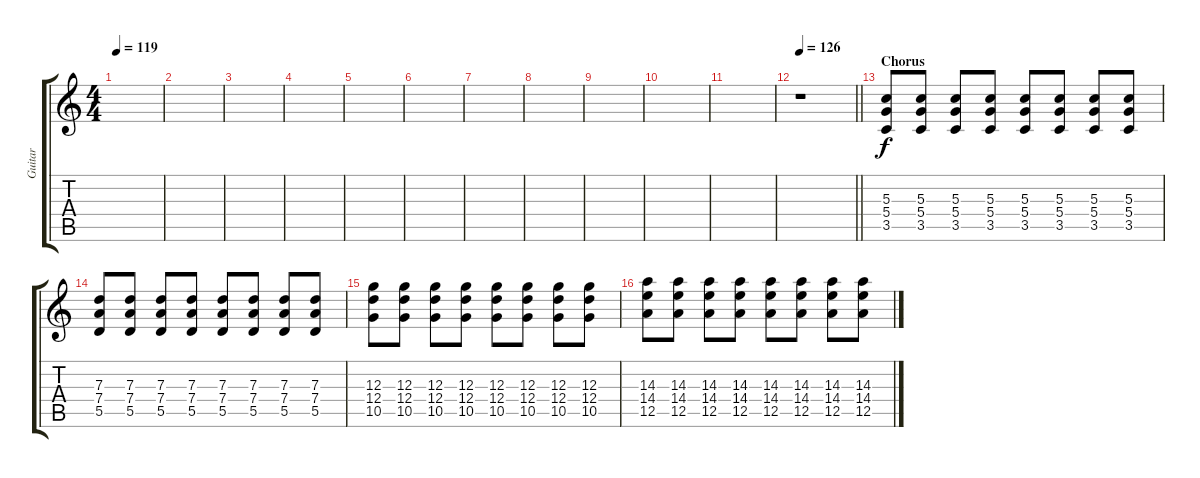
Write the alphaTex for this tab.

\track ("Guitar" "Guitar") {instrument electricguitarjazz}
\staff {score tabs}
\tuning (E4 B3 G3 D3 A2 E2) {hide}
\ts (4 4)
\tempo 119
\clef g2
\ks c
|
|
|
|
|
|
|
|
|
|
|
\tempo 126
\barLineRight lightlight
r.1 |
\section ("" "Chorus")
(5.3 5.4 3.5).8 (5.3 5.4 3.5).8 (5.3 5.4 3.5).8 (5.3 5.4 3.5).8 (5.3 5.4 3.5).8 (5.3 5.4 3.5).8 (5.3 5.4 3.5).8 (5.3 5.4 3.5).8 |
(7.3 7.4 5.5).8 (7.3 7.4 5.5).8 (7.3 7.4 5.5).8 (7.3 7.4 5.5).8 (7.3 7.4 5.5).8 (7.3 7.4 5.5).8 (7.3 7.4 5.5).8 (7.3 7.4 5.5).8 |
(12.3 12.4 10.5).8 (12.3 12.4 10.5).8 (12.3 12.4 10.5).8 (12.3 12.4 10.5).8 (12.3 12.4 10.5).8 (12.3 12.4 10.5).8 (12.3 12.4 10.5).8 (12.3 12.4 10.5).8 |
(14.3 14.4 12.5).8 (14.3 14.4 12.5).8 (14.3 14.4 12.5).8 (14.3 14.4 12.5).8 (14.3 14.4 12.5).8 (14.3 14.4 12.5).8 (14.3 14.4 12.5).8 (14.3 14.4 12.5).8
